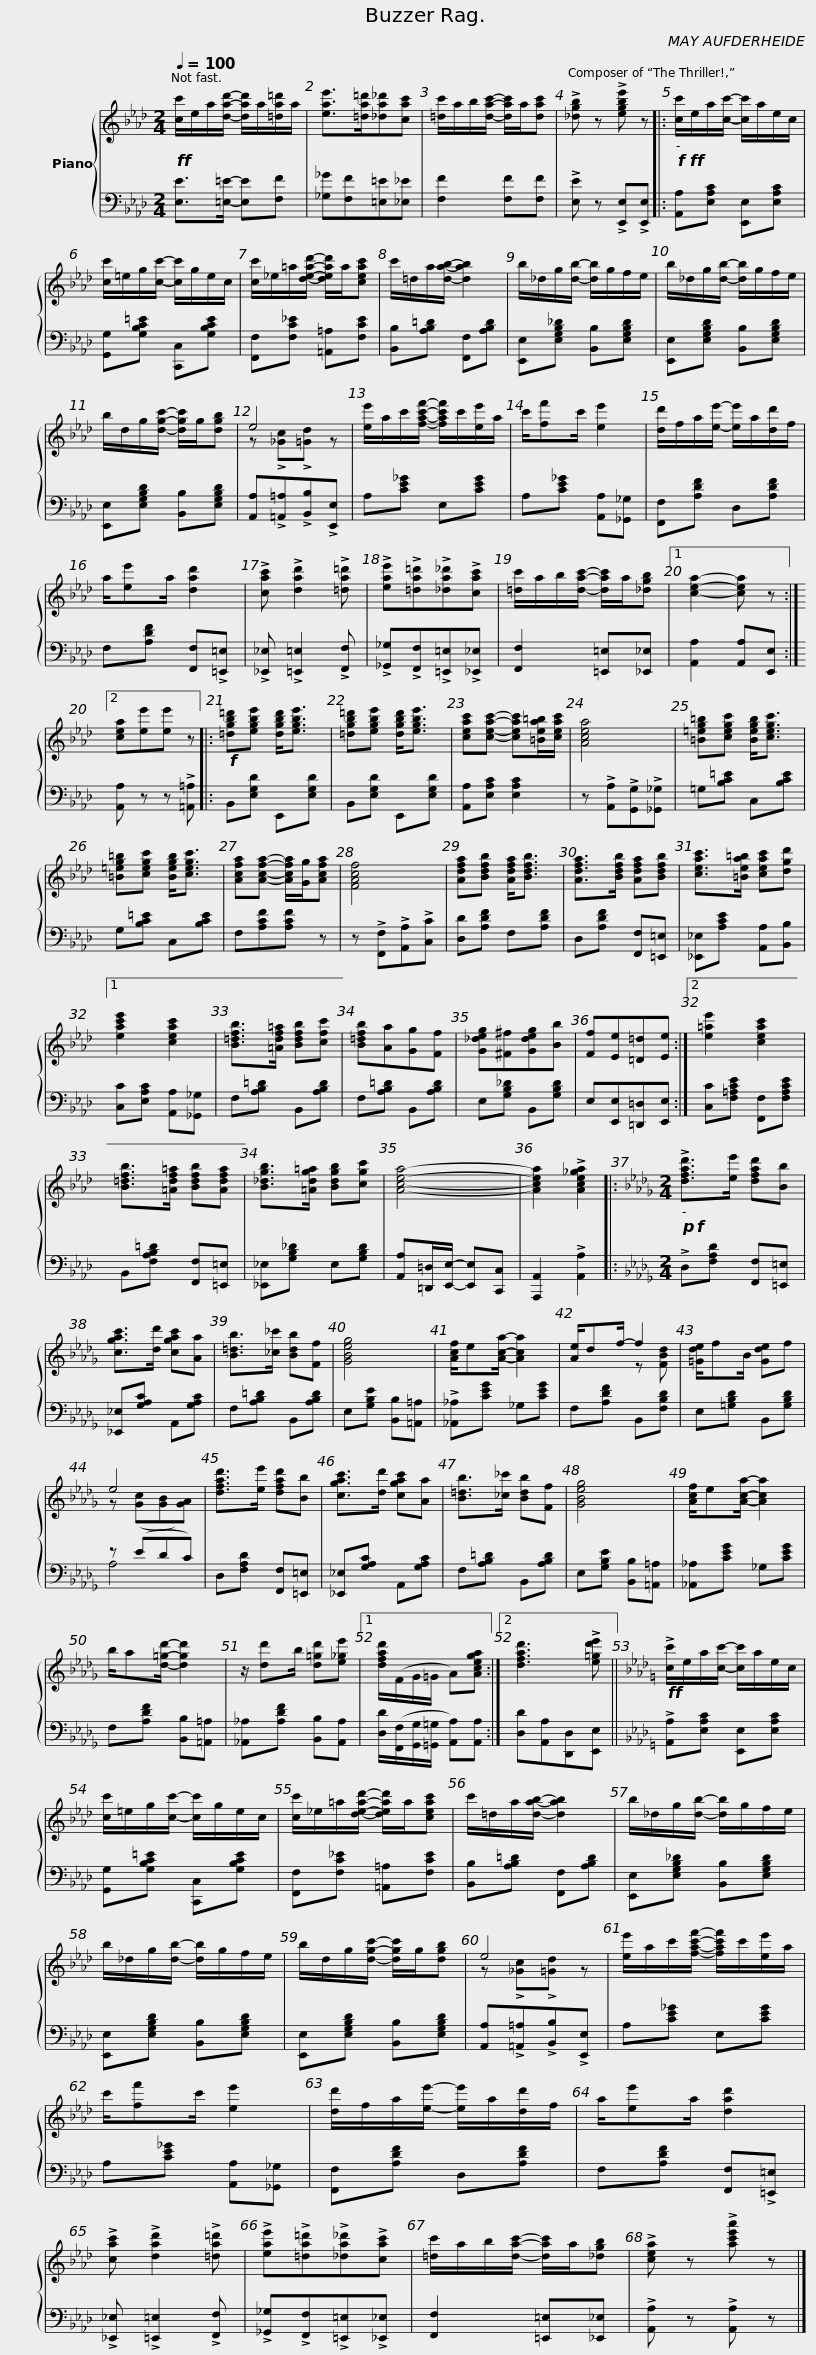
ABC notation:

X:1
%%score { ( 1 3 ) | ( 2 4 ) }
L:1/8
Q:1/4=100
M:2/4
I:linebreak $
K:Ab
V:1 treble
V:3 treble
V:2 bass
V:4 bass
V:1
!ff! [cc']/e/a/[dad']/- [dad']/a/[=da=d']/a/ | [eae']>[=da=d'][_da_d'][cac'] | [=dc']/a/b/[dac']/- [dac']/a/[dac'] | !>![_dgb] z !>![egbe'] z |:$!f!!ff! [cc']/e/a/[cc']/- [cc']/a/e/c/ | %5
 [cc']/=e/g/[cc']/- [cc']/g/e/c/ | [cc']/_e/=a/[dead']/- [dead']/a/[ceac'] | c'/=d/a/[dab]/- [dab]2 |$ b/_d/g/[db]/- [db]/g/f/e/ | b/_d/g/[db]/- [db]/g/f/e/ | %10
 b/d/g/[dgc']/- [dgc']/g/[dgb] | e4 |$ [ee']/a/c'/[fac'f']/- [fac'f']/c'/[ee']/a/ | c'/[ff']c'/ [ee']2 | [dd']/f/a/[ee']/- [ee']/a/[dd']/f/ | %15
 a/[ee']a/ [dad']2 |$ !>![cac'] !>![dad']2 !>![=da=d'] | !>![eae']!>![=da=d']!>![_da_d']!>![cac'] | [=dc']/a/b/[dac']/- [dac']/a/[_dgb] |1 [cea]2- [cea] z :|2 %20
 [cea][ee'][ee'] z |:$!f! [=dgb=d'][egbe'] [dgbd']<[egbe'] | [=dgb=d'][egbe'] [dgbd']<[egbe'] | [ceac'][ceac']- [ceac'][=Bea=b]/[ceac']/ | [Acea]4 | %25
 [=B=eg=b][cegc'] [Begb]<[cegc'] |$ [=B=eg=b][cegc'] [Begb]<[cegc'] | [Acfa][Acfa]- [Acfa]/[Gg]/[Acfa] | [FAcf]4 | [Adfa][Bdfb] [Adfa]<[Bdfb] | %30
 [Adfa]>[Bdfb] [Adfa][Bdfb] |$ [ceac']>[=Bea=b] [ceac'][dgd'] |1 [eac'e']2 [ceac']2 | [B=dfb]>[=Adf=a] [Bdfb][cfc'] | [B=dfb][Aa][Gg][Ff] | %35
 [G_deg][^F^f][Gdeg][Bb] |$ [Ff][Ee][=D=d][Ee] :|2 [e=ae']2 [ceac']2 | [B=dfb]>[=Adf=a] [Bdfb][Adfa] | [B_dgb]>[=Adg=a] [Bdgb][cgc'] | %40
 [Acea]4- | [Acea]2 !>![Ace_ga]2 |:$[K:Db][M:2/4]!p!!f! !>![dfad']>[ee'] [dfad'][Bb] | [cgac']>[dd'] [cgac'][Aa] | [B=db]>[_c_c'] [Bdb][Ff] | %45
 [GBeg]4 |$ [Acf]/e[Aca]/- [Aca]2 | [Ae]/df/- f2 | [=Gde]/fB/ [Gde]f | e4 |$ %50
 [dfad']>[ee'] [dfad'][Bb] | [cgac']>[dd'] [cgac'][Aa] | [B=db]>[_c_c'] [Bdb][Ff] | [GBeg]4 | [Acf]/e[Aca]/- [Aca]2 |$ %55
 b/a[d=gd']/- [dgd']2 | z/ [dd']b/ [d=gd'][e_ge'] |1 [dfad']/(F/G/=G/ A)[Acega] :|2 [dfad']3 !>![e=gd'e'] ||$[K:Ab]!ff! !>![cc']/e/a/[cc']/- [cc']/a/e/c/ | %60
 [cc']/=e/g/[cc']/- [cc']/g/e/c/ | [cc']/_e/=a/[dead']/- [dead']/a/[ceac'] | c'/=d/a/[dab]/- [dab]2 | b/_d/g/[db]/- [db]/g/f/e/ |$ b/_d/g/[db]/- [db]/g/f/e/ | %65
 b/d/g/[dgc']/- [dgc']/g/[dgb] | e4 |$ [ee']/a/c'/[fac'f']/- [fac'f']/c'/[ee']/a/ | c'/[ff']c'/ [ee']2 | [dd']/f/a/[ee']/- [ee']/a/[dd']/f/ | %70
 a/[ee']a/ [dad']2 |$ !>![cac'] !>![dad']2 !>![=da=d'] | !>![eae']!>![=da=d']!>![_da_d']!>![cac'] | [=dc']/a/b/[dac']/- [dac']/a/[_dgb] | !>![cea] z !>![ac'e'a'] z |] %75
V:2
 [E,E]>[=E,=E]- [E,E][F,F] | [_G,_G][F,F][=E,=E][_E,_E] | [F,F]2 [F,F][F,F] | !>![E,E] z !>![E,,E,]!>![E,,E,] |:$ [A,,A,][E,A,C] [E,,E,][E,A,C] | %5
 [G,,G,][G,B,C=E] [C,,C,][G,B,CE] | [F,,F,][F,C_E] [=A,,=A,][F,CE] | [B,,B,][A,B,=D] [F,,F,][A,B,D] |$ [E,,E,][E,G,B,_D] [B,,B,][E,G,B,D] | [E,,E,][E,G,B,D] [B,,B,][E,G,B,D] | %10
 [E,,E,][E,G,B,D] [B,,B,][E,G,B,D] | [A,,A,]!>![=A,,=A,]!>![B,,B,]!>![E,,E,] |$ A,[CE_G] E,[CEG] | A,[CE_G] [A,,A,][_G,,_G,] | [F,,F,][A,DF] D,[A,DF] | %15
 F,[A,DF] [F,,F,]!>![=E,,=E,] |$ !>![_E,,_E,] !>![=E,,=E,]2 !>![F,,F,] | !>![_G,,_G,]!>![F,,F,]!>![=E,,=E,]!>![_E,,_E,] | [F,,F,]2 [=E,,=E,][_E,,_E,] |1 [A,,A,]2 [A,,A,][E,,E,] :|2 %20
 [A,,A,] z z !>![=A,,=A,] |:$ B,,[E,G,D] E,,[E,G,D] | B,,[E,G,D] E,,[E,G,D] | [A,,A,][E,A,C] [E,A,C]2 | z !>![A,,A,]!>![G,,G,]!>![_G,,_G,] | %25
 =G,[B,C=E] C,[B,CE] |$ G,[B,C=E] C,[B,CE] | F,[A,CF][A,CF] z | z !>![F,,F,]!>![A,,A,]!>![C,C] | [D,D][A,DF] F,[A,DF] | %30
 D,[A,DF] [F,,F,][=E,,=E,] |$ [_E,,_E,][A,CE] [A,,A,][B,,B,] |1 [C,C][E,A,C] [A,,A,][_G,,_G,] | F,[A,B,=D] B,,[A,B,D] | F,[A,B,=D] B,,[A,B,D] | %35
 E,[G,B,_D] B,,[G,B,D] |$ E,[E,,E,][=D,,=D,][E,,E,] :|2 [C,C][F,=A,CE] [F,,F,][F,A,CE] | B,,[F,A,B,=D] [F,,F,][=E,,=E,] | [_E,,_E,][G,B,_D] E,[G,B,D] | %40
 [A,,A,][=D,,=D,]/[E,,E,]/- [E,,E,][C,,C,] | [A,,,A,,]2 !>![A,,A,]2 |:$[K:Db][M:2/4] !>!D,[F,A,D] [F,,F,][=E,,=E,] | [_E,,_E,][G,A,C] A,,[G,A,C] | F,[A,B,=D] B,,[A,B,D] | %45
 E,[G,B,E] [B,,B,][=A,,=A,] |$ !>![_A,,_A,][CEG] _G,[CEG] | F,[A,DF] B,,[F,B,D] | E,[=G,B,D] B,,[G,B,D] | z (EDC) |$ %50
 D,[F,A,D] [F,,F,][=E,,=E,] | [_E,,_E,][G,A,C] A,,[G,A,C] | F,[A,B,=D] B,,[A,B,D] | E,[G,B,E] [B,,B,][=A,,=A,] | [_A,,_A,][CEG] _G,[CEG] |$ %55
 F,[A,DF] [B,,B,][=A,,=A,] | [_A,,_A,][A,DF] [B,,B,][A,,A,] |1 [D,D]/([F,,F,]/[G,,G,]/[=G,,=G,]/ [A,,A,])[A,,A,] :|2 [D,D][A,,A,][D,,D,][E,,E,] ||$[K:Ab] !>![A,,A,][E,A,C] [E,,E,][E,A,C] | %60
 [G,,G,][G,B,C=E] [C,,C,][G,B,CE] | [F,,F,][F,C_E] [=A,,=A,][F,CE] | [B,,B,][A,B,=D] [F,,F,][A,B,D] | [E,,E,][E,G,B,_D] [B,,B,][E,G,B,D] |$ [E,,E,][E,G,B,D] [B,,B,][E,G,B,D] | %65
 [E,,E,][E,G,B,D] [B,,B,][E,G,B,D] | [A,,A,]!>![=A,,=A,]!>![B,,B,]!>![E,,E,] |$ A,[CE_G] E,[CEG] | A,[CE_G] [A,,A,][_G,,_G,] | [F,,F,][A,DF] D,[A,DF] | %70
 F,[A,DF] [F,,F,]!>![=E,,=E,] |$ !>![_E,,_E,] !>![=E,,=E,]2 !>![F,,F,] | !>![_G,,_G,]!>![F,,F,]!>![=E,,=E,]!>![_E,,_E,] | [F,,F,]2 [=E,,=E,][_E,,_E,] | !>![A,,A,] z !>![A,,A,] z |] %75
V:3
 x4 | x4 | x4 | x4 |:$ x4 | %5
 x4 | x4 | x4 |$ x4 | x4 | %10
 x4 | z !>![_Gc]!>![=Gd] z |$ x4 | x4 | x4 | %15
 x4 |$ x4 | x4 | x4 |1 x4 :|2 %20
 x4 |:$ x4 | x4 | x4 | x4 | %25
 x4 |$ x4 | x4 | x4 | x4 | %30
 x4 |$ x4 |1 x4 | x4 | x4 | %35
 x4 |$ x4 :|2 x4 | x4 | x4 | %40
 x4 | x4 |:$[K:Db][M:2/4] x4 | x4 | x4 | %45
 x4 |$ x4 | x2 z [FBd] | x4 | z ([Gc][GB][GA]) |$ %50
 x4 | x4 | x4 | x4 | x4 |$ %55
 x4 | x4 |1 x4 :|2 x4 ||$[K:Ab] x4 | %60
 x4 | x4 | x4 | x4 |$ x4 | %65
 x4 | z !>![_Gc]!>![=Gd] z |$ x4 | x4 | x4 | %70
 x4 |$ x4 | x4 | x4 | x4 |] %75
V:4
 x4 | x4 | x4 | x4 |:$ x4 | %5
 x4 | x4 | x4 |$ x4 | x4 | %10
 x4 | x4 |$ x4 | x4 | x4 | %15
 x4 |$ x4 | x4 | x4 |1 x4 :|2 %20
 x4 |:$ x4 | x4 | x4 | x4 | %25
 x4 |$ x4 | x4 | x4 | x4 | %30
 x4 |$ x4 |1 x4 | x4 | x4 | %35
 x4 |$ x4 :|2 x4 | x4 | x4 | %40
 x4 | x4 |:$[K:Db][M:2/4] x4 | x4 | x4 | %45
 x4 |$ x4 | x4 | x4 | A,4 |$ %50
 x4 | x4 | x4 | x4 | x4 |$ %55
 x4 | x4 |1 x4 :|2 x4 ||$[K:Ab] x4 | %60
 x4 | x4 | x4 | x4 |$ x4 | %65
 x4 | x4 |$ x4 | x4 | x4 | %70
 x4 |$ x4 | x4 | x4 | x4 |] %75
